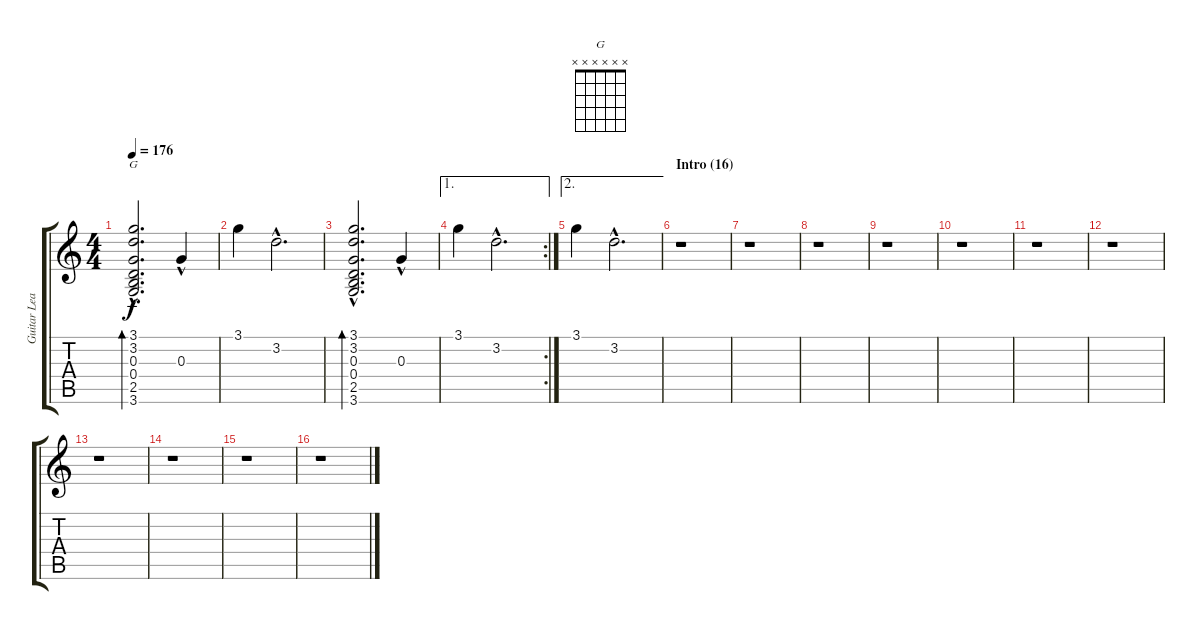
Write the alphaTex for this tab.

\track ("Guitar Lead" "Guitar Lea") {instrument overdrivenguitar}
\staff {score tabs}
\tuning (E4 B3 G3 D3 A2 E2) {hide}
\chord ("G" x x x x x x)
\ts (4 4)
\tempo 176
\clef g2
\ks c
(3.1{hac} 3.2{hac} 0.3{hac} 0.4{hac} 2.5{hac} 3.6{hac}).2{d bd 240 ch "G" dy f} 0.3{hac}.4 |
3.1.4 3.2{hac}.2{d} |
(3.1{hac} 3.2{hac} 0.3{hac} 0.4{hac} 2.5{hac} 3.6{hac}).2{d bd 240} 0.3{hac}.4 |
\ae 1
\rc 2
3.1.4 3.2{hac}.2{d} |
\ae 2
3.1.4 3.2{hac}.2{d} |
\section ("" "Intro (16)")
r.1{instrument overdrivenguitar} |
r.1 |
r.1 |
r.1 |
r.1 |
r.1 |
r.1 |
r.1 |
r.1 |
r.1 |
r.1
